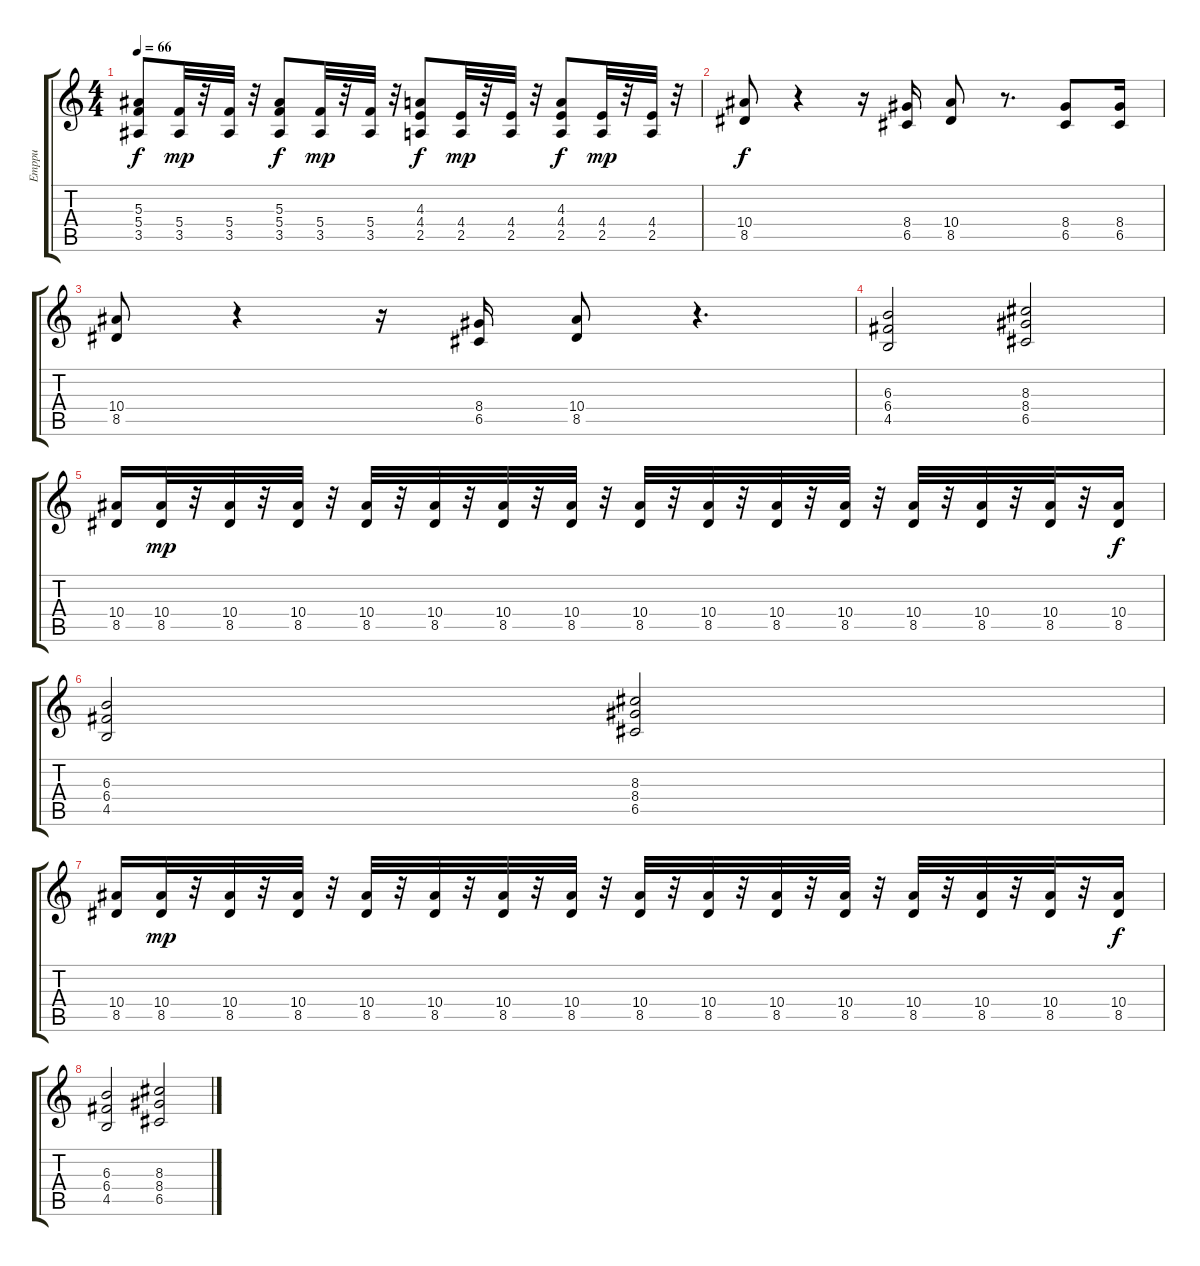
\track ("Emppu" "Emppu") {instrument distortionguitar}
\staff {score tabs}
\tuning (D4 A3 F3 C3 G2 D2) {hide}
\ts (4 4)
\tempo 66
\clef g2
\ks c
(5.3 5.4 3.5).8{dy f} (5.4 3.5).32{dy mp} r.32 (5.4 3.5).32 r.32 (5.3 5.4 3.5).8{dy f} (5.4 3.5).32{dy mp} r.32 (5.4 3.5).32 r.32 (4.3 4.4 2.5).8{dy f} (4.4 2.5).32{dy mp} r.32 (4.4 2.5).32 r.32 (4.3 4.4 2.5).8{dy f} (4.4 2.5).32{dy mp} r.32 (4.4 2.5).32 r.32 |
(10.4 8.5).8{dy f} r.4 r.16 (8.4 6.5).16 (10.4 8.5).8 r.8{d} (8.4 6.5).8 (8.4 6.5).16 |
(10.4 8.5).8 r.4 r.16 (8.4 6.5).16 (10.4 8.5).8 r.4{d} |
(6.3 6.4 4.5).2 (8.3 8.4 6.5).2 |
(10.4 8.5).16 (10.4 8.5).32{dy mp} r.32 (10.4 8.5).32 r.32 (10.4 8.5).32 r.32 (10.4 8.5).32 r.32 (10.4 8.5).32 r.32 (10.4 8.5).32 r.32 (10.4 8.5).32 r.32 (10.4 8.5).32 r.32 (10.4 8.5).32 r.32 (10.4 8.5).32 r.32 (10.4 8.5).32 r.32 (10.4 8.5).32 r.32 (10.4 8.5).32 r.32 (10.4 8.5).32 r.32 (10.4 8.5).16{dy f} |
(6.3 6.4 4.5).2 (8.3 8.4 6.5).2 |
(10.4 8.5).16 (10.4 8.5).32{dy mp} r.32 (10.4 8.5).32 r.32 (10.4 8.5).32 r.32 (10.4 8.5).32 r.32 (10.4 8.5).32 r.32 (10.4 8.5).32 r.32 (10.4 8.5).32 r.32 (10.4 8.5).32 r.32 (10.4 8.5).32 r.32 (10.4 8.5).32 r.32 (10.4 8.5).32 r.32 (10.4 8.5).32 r.32 (10.4 8.5).32 r.32 (10.4 8.5).32 r.32 (10.4 8.5).16{dy f} |
(6.3 6.4 4.5).2 (8.3 8.4 6.5).2
